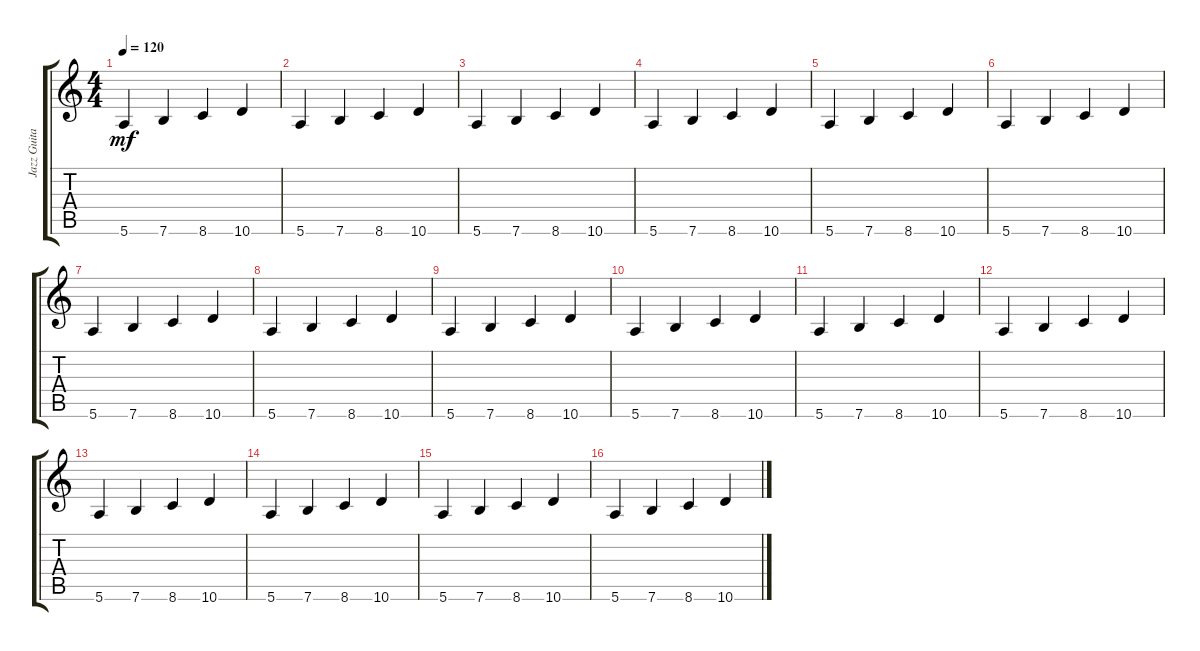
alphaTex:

\track ("Jazz Guitar" "Jazz Guita") {instrument electricguitarjazz}
\staff {score tabs}
\tuning (E4 B3 G3 D3 A2 E2) {hide}
\ts (4 4)
\tempo 120
\clef g2
\ks c
5.6.4{dy mf} 7.6.4 8.6.4 10.6.4 |
5.6.4 7.6.4 8.6.4 10.6.4 |
5.6.4 7.6.4 8.6.4 10.6.4 |
5.6.4 7.6.4 8.6.4 10.6.4 |
5.6.4 7.6.4 8.6.4 10.6.4 |
5.6.4 7.6.4 8.6.4 10.6.4 |
5.6.4 7.6.4 8.6.4 10.6.4 |
5.6.4 7.6.4 8.6.4 10.6.4 |
5.6.4 7.6.4 8.6.4 10.6.4 |
5.6.4 7.6.4 8.6.4 10.6.4 |
5.6.4 7.6.4 8.6.4 10.6.4 |
5.6.4 7.6.4 8.6.4 10.6.4 |
5.6.4 7.6.4 8.6.4 10.6.4 |
5.6.4 7.6.4 8.6.4 10.6.4 |
5.6.4 7.6.4 8.6.4 10.6.4 |
5.6.4 7.6.4 8.6.4 10.6.4
